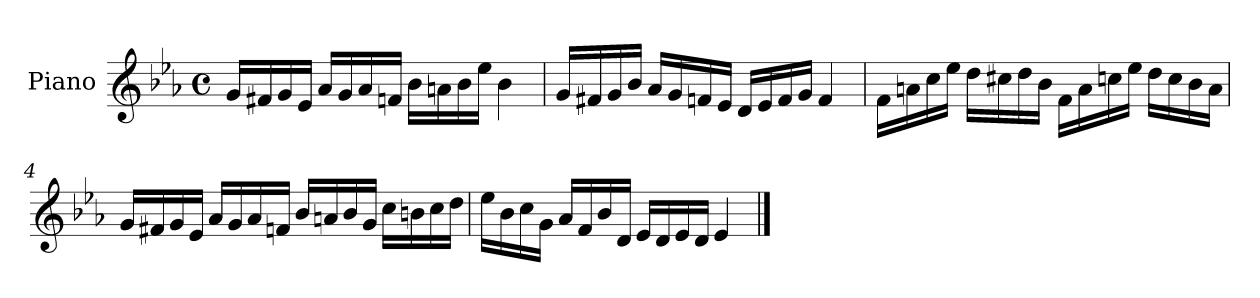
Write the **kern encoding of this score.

**kern
*part1
*staff1
*I"Piano
*I'Pno
*clefG2
*k[b-e-a-]
*E-:
*M4/4
*met(c)
=1
16g/LL
16f#X/
16g/
16e-/JJ
16a-/LL
16g/
16a-/
16fn/JJ
16b-\LL
16an\
16b-\
16ee-\JJ
4b-\
=2
16g/LL
16f#X/
16g/
16b-/JJ
16a-/LL
16g/
16fn/
16e-/JJ
16d/LL
16e-/
16f/
16g/JJ
4f/
=3
16f\LL
16an\
16cc\
16ee-\JJ
16dd\LL
16cc#X\
16dd\
16b-\JJ
16f\LL
16a\
16ccn\
16ee-\JJ
16dd\LL
16cc\
16b-\
16a\JJ
=4
16g/LL
16f#X/
16g/
16e-/JJ
16a-/LL
16g/
16a-/
16fn/JJ
16b-/LL
16an/
16b-/
16g/JJ
16cc\LL
16bn\
16cc\
16dd\JJ
=5
16ee-\LL
16b-\
16cc\
16g\JJ
16a-/LL
16f/
16b-/
16d/JJ
16e-/LL
16d/
16e-/
16d/JJ
4e-/
==
*-
